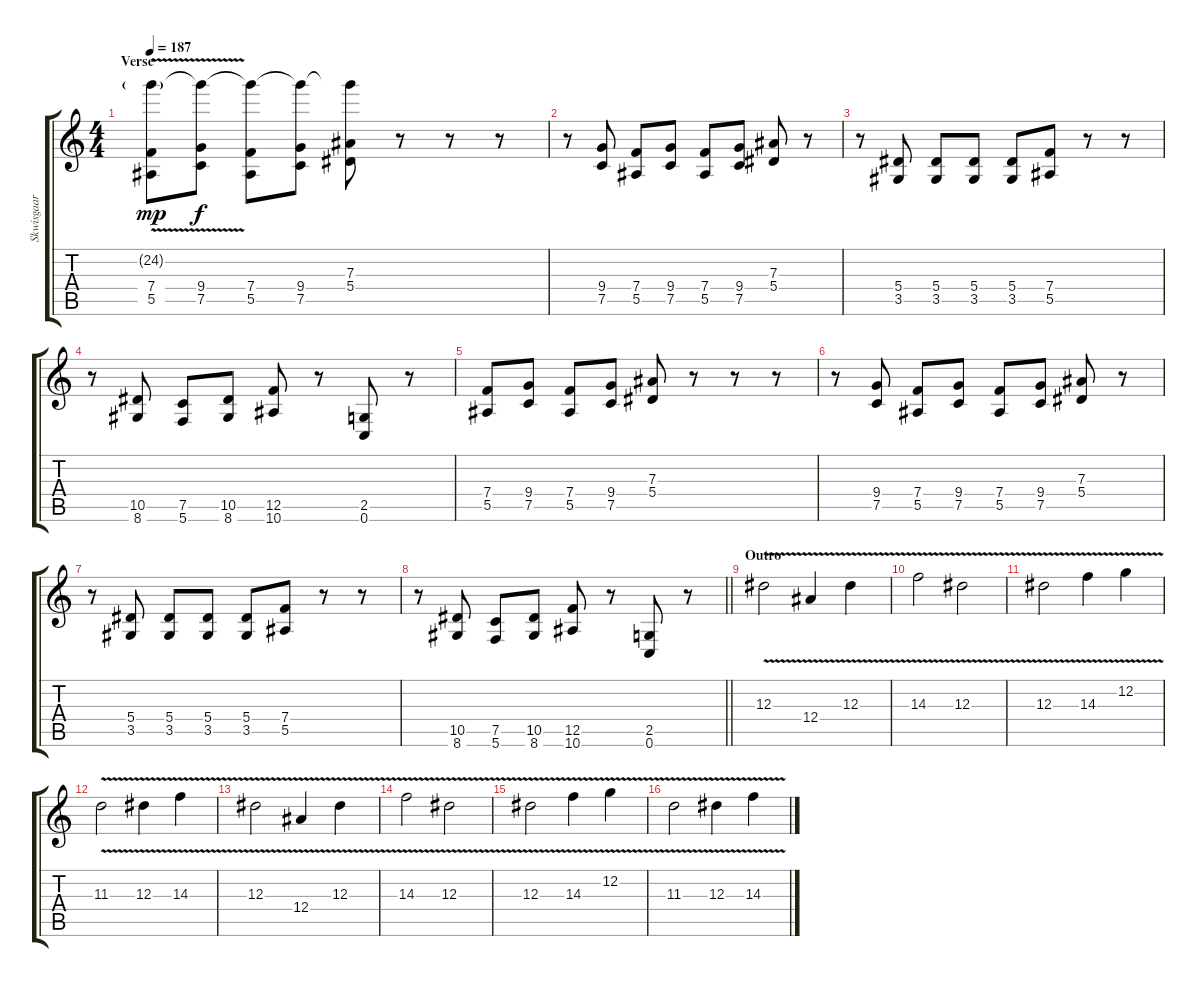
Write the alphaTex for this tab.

\track ("Skwisgaar Skwigelf (Lead Guitar)" "Skwisgaar ") {instrument distortionguitar}
\staff {score tabs}
\tuning (C4 G3 Eb3 Bb2 F2 C2) {hide}
\ts (4 4)
\section ("" "Verse")
\tempo 187
\clef g2
\ks c
(24.2{v g} 7.4 5.5).8{dy mp} (24.2{t} 9.4 7.5).8{dy f} (24.2{t} 7.4 5.5).8 (24.2{t} 9.4 7.5).8 (24.2{t} 7.3 5.4).8 r.8 r.8 r.8 |
r.8 (9.4 7.5).8 (7.4 5.5).8 (9.4 7.5).8 (7.4 5.5).8 (9.4 7.5).8 (7.3 5.4).8 r.8 |
r.8 (5.4 3.5).8 (5.4 3.5).8 (5.4 3.5).8 (5.4 3.5).8 (7.4 5.5).8 r.8 r.8 |
r.8 (10.5 8.6).8 (7.5 5.6).8 (10.5 8.6).8 (12.5 10.6).8 r.8 (2.5 0.6).8 r.8 |
(7.4 5.5).8 (9.4 7.5).8 (7.4 5.5).8 (9.4 7.5).8 (7.3 5.4).8 r.8 r.8 r.8 |
r.8 (9.4 7.5).8 (7.4 5.5).8 (9.4 7.5).8 (7.4 5.5).8 (9.4 7.5).8 (7.3 5.4).8 r.8 |
r.8 (5.4 3.5).8 (5.4 3.5).8 (5.4 3.5).8 (5.4 3.5).8 (7.4 5.5).8 r.8 r.8 |
\barLineRight lightlight
r.8 (10.5 8.6).8 (7.5 5.6).8 (10.5 8.6).8 (12.5 10.6).8 r.8 (2.5 0.6).8 r.8 |
\section ("" "Outro")
12.3{v}.2 12.4{v}.4 12.3{v}.4 |
14.3{v}.2 12.3{v}.2 |
12.3{v}.2 14.3{v}.4 12.2{v}.4 |
11.3{v}.2 12.3{v}.4 14.3{v}.4 |
12.3{v}.2 12.4{v}.4 12.3{v}.4 |
14.3{v}.2 12.3{v}.2 |
12.3{v}.2 14.3{v}.4 12.2{v}.4 |
11.3{v}.2 12.3{v}.4 14.3{v}.4
